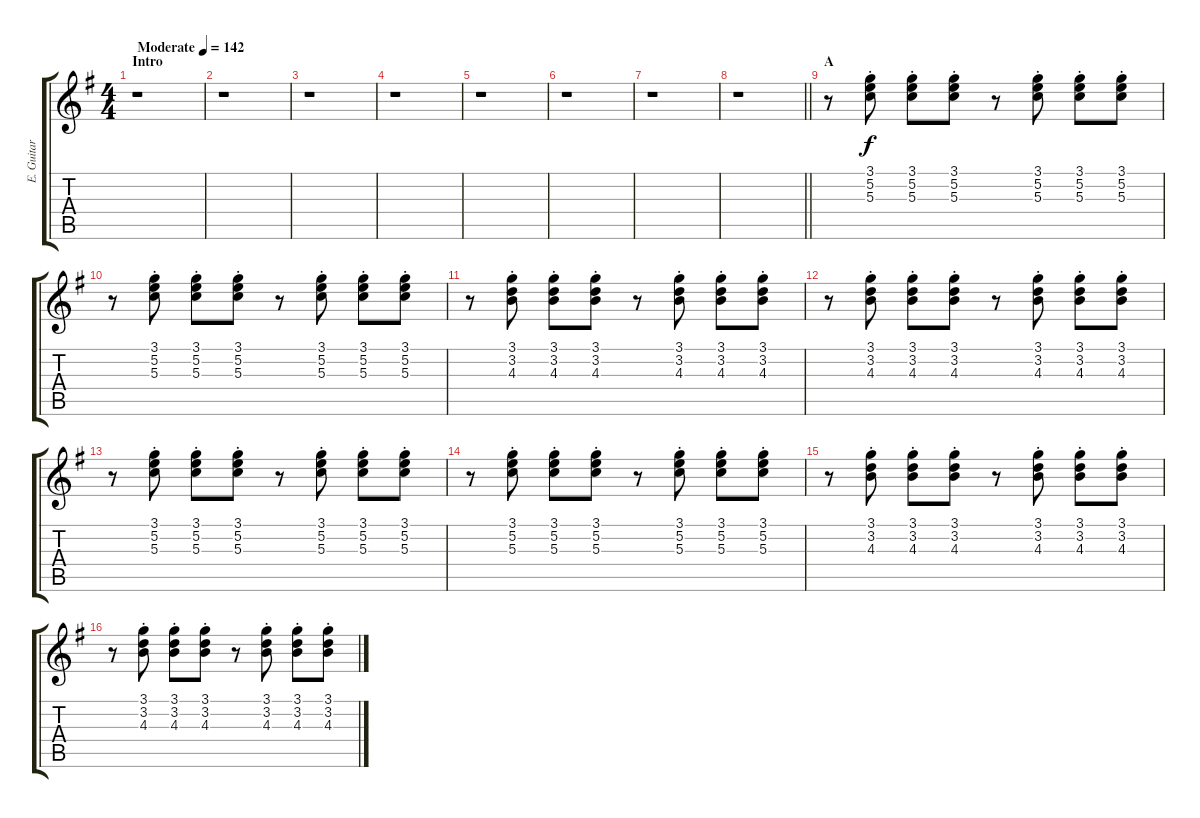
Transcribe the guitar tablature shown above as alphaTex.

\track ("E. Guitar I" "E. Guitar ") {instrument electricguitarclean}
\staff {score tabs}
\tuning (E4 B3 G3 D3 A2 E2) {hide}
\ts (4 4)
\section ("" "Intro")
\tempo (142 "Moderate")
\clef g2
\ks g
r.1{dy f instrument electricguitarclean} |
r.1 |
r.1 |
r.1 |
r.1 |
r.1 |
r.1 |
\barLineRight lightlight
r.1 |
\section ("" "A")
r.8 (3.1{st} 5.2{st} 5.3{st}).8 (3.1{st} 5.2{st} 5.3{st}).8 (3.1{st} 5.2{st} 5.3{st}).8 r.8 (3.1{st} 5.2{st} 5.3{st}).8 (3.1{st} 5.2{st} 5.3{st}).8 (3.1{st} 5.2{st} 5.3{st}).8 |
r.8 (3.1{st} 5.2{st} 5.3{st}).8 (3.1{st} 5.2{st} 5.3{st}).8 (3.1{st} 5.2{st} 5.3{st}).8 r.8 (3.1{st} 5.2{st} 5.3{st}).8 (3.1{st} 5.2{st} 5.3{st}).8 (3.1{st} 5.2{st} 5.3{st}).8 |
r.8 (3.1{st} 3.2{st} 4.3{st}).8 (3.1{st} 3.2{st} 4.3{st}).8 (3.1{st} 3.2{st} 4.3{st}).8 r.8 (3.1{st} 3.2{st} 4.3{st}).8 (3.1{st} 3.2{st} 4.3{st}).8 (3.1{st} 3.2{st} 4.3{st}).8 |
r.8 (3.1{st} 3.2{st} 4.3{st}).8 (3.1{st} 3.2{st} 4.3{st}).8 (3.1{st} 3.2{st} 4.3{st}).8 r.8 (3.1{st} 3.2{st} 4.3{st}).8 (3.1{st} 3.2{st} 4.3{st}).8 (3.1{st} 3.2{st} 4.3{st}).8 |
r.8 (3.1{st} 5.2{st} 5.3{st}).8 (3.1{st} 5.2{st} 5.3{st}).8 (3.1{st} 5.2{st} 5.3{st}).8 r.8 (3.1{st} 5.2{st} 5.3{st}).8 (3.1{st} 5.2{st} 5.3{st}).8 (3.1{st} 5.2{st} 5.3{st}).8 |
r.8 (3.1{st} 5.2{st} 5.3{st}).8 (3.1{st} 5.2{st} 5.3{st}).8 (3.1{st} 5.2{st} 5.3{st}).8 r.8 (3.1{st} 5.2{st} 5.3{st}).8 (3.1{st} 5.2{st} 5.3{st}).8 (3.1{st} 5.2{st} 5.3{st}).8 |
r.8 (3.1{st} 3.2{st} 4.3{st}).8 (3.1{st} 3.2{st} 4.3{st}).8 (3.1{st} 3.2{st} 4.3{st}).8 r.8 (3.1{st} 3.2{st} 4.3{st}).8 (3.1{st} 3.2{st} 4.3{st}).8 (3.1{st} 3.2{st} 4.3{st}).8 |
r.8 (3.1{st} 3.2{st} 4.3{st}).8 (3.1{st} 3.2{st} 4.3{st}).8 (3.1{st} 3.2{st} 4.3{st}).8 r.8 (3.1{st} 3.2{st} 4.3{st}).8 (3.1{st} 3.2{st} 4.3{st}).8 (3.1{st} 3.2{st} 4.3{st}).8
